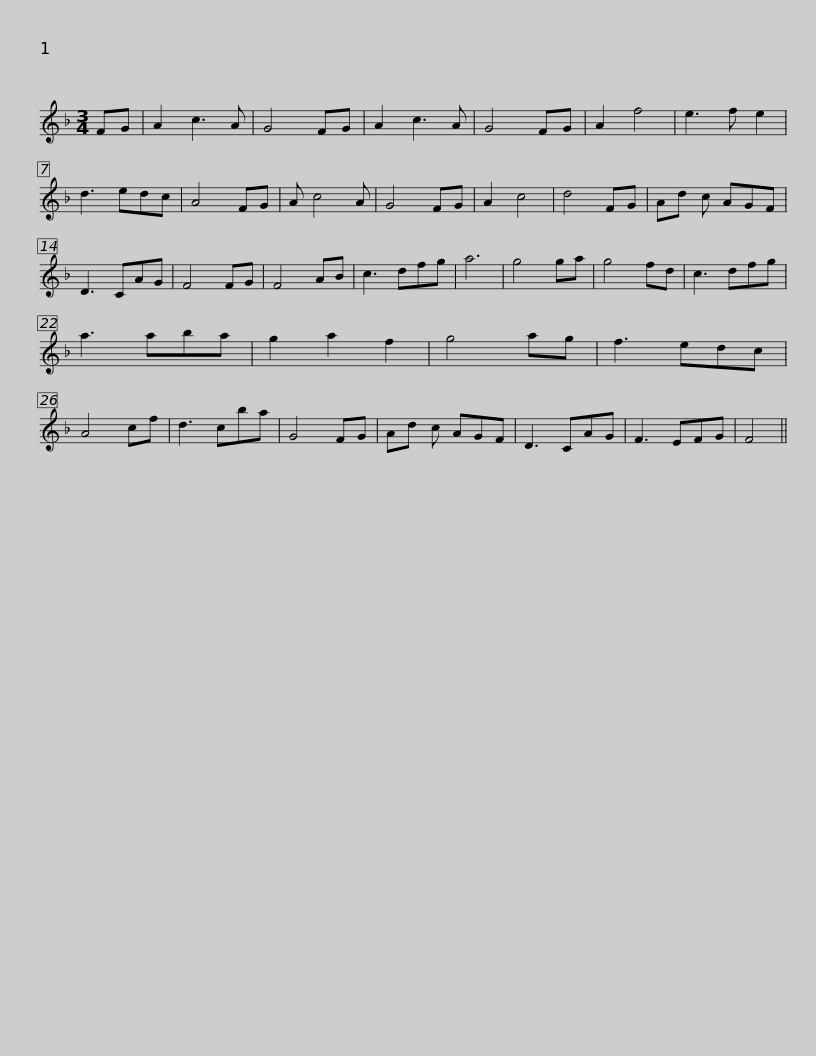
X:1
L:1/8
M:3/4
I:linebreak $
K:F
V:1 treble
V:1
 FG | A2 c3 A | G4 FG | A2 c3 A | G4 FG | %5
 A2 f4 | e3 f e2 | d3 edc | A4 FG | A c4 A | %10
 G4 FG | A2 c4 |$ d4 FG | Ad c AGF | D3 CAG | %15
 F4 FG | F4 AB | c3 dfg | a6 | g4 ga | %20
 g4 fd | c3 dfg | a3 aba |$ g2 a2 f2 | g4 ag | %25
 f3 edc | A4 cf | d3 cba | G4 FG | Ad c AGF | %30
 D3 CAG | F3 EFG | F4 || %33
